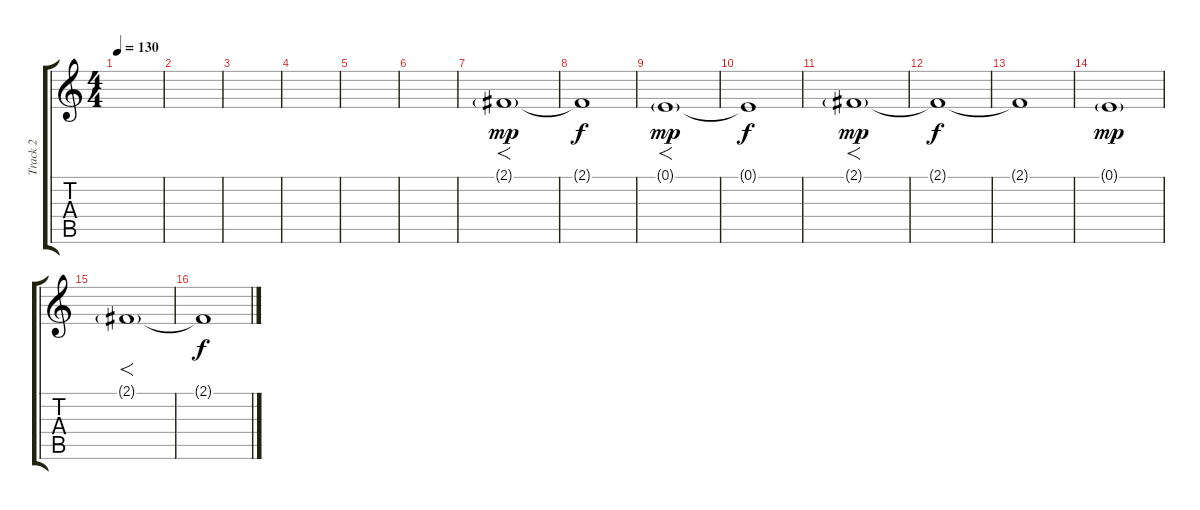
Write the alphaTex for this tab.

\track ("Track 2" "Track 2") {instrument fx7echoes}
\staff {score tabs}
\tuning (E4 B3 G3 D3 A2 E2) {hide}
\ts (4 4)
\tempo 130
\clef g2
\ks c
|
|
|
|
|
|
2.1{g}.1{f dy mp} |
2.1{t}.1{dy f} |
0.1{g}.1{f dy mp} |
0.1{t}.1{dy f} |
2.1{g}.1{f dy mp} |
2.1{t}.1{dy f} |
2.1{t}.1 |
0.1{g}.1{dy mp} |
2.1{g}.1{f} |
2.1{t}.1{dy f}
